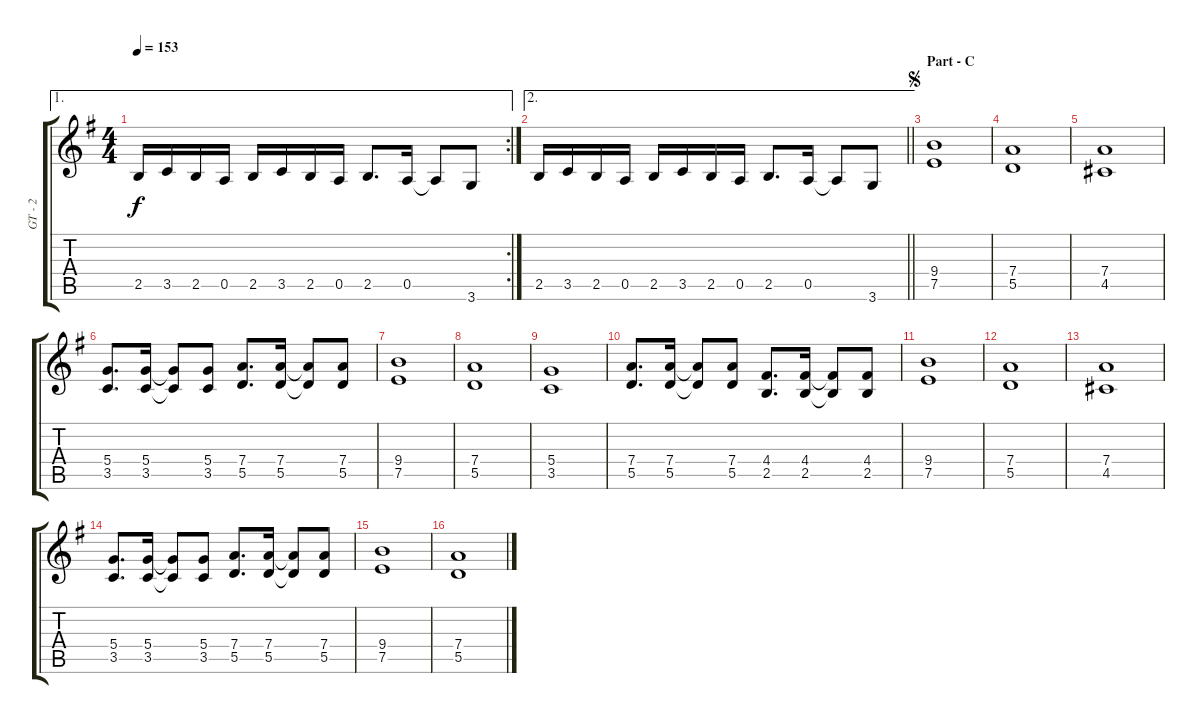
\track ("GT - 2" "GT - 2") {instrument distortionguitar}
\staff {score tabs}
\tuning (E4 B3 G3 D3 A2 E2) {hide}
\ae 1
\rc 2
\ts (4 4)
\tempo 153
\clef g2
\ks g
2.5.16{dy f} 3.5.16 2.5.16 0.5.16 2.5.16 3.5.16 2.5.16 0.5.16 2.5.8{d} 0.5.16 0.5{t}.8 3.6.8 |
\ae 2
\barLineRight lightlight
2.5.16 3.5.16 2.5.16 0.5.16 2.5.16 3.5.16 2.5.16 0.5.16 2.5.8{d} 0.5.16 0.5{t}.8 3.6.8 |
\section ("" "Part - C")
\jump segno
(9.4 7.5).1 |
(7.4 5.5).1 |
(7.4 4.5).1 |
(5.4 3.5).8{d} (5.4 3.5).16 (5.4{t} 3.5{t}).8 (5.4 3.5).8 (7.4 5.5).8{d} (7.4 5.5).16 (7.4{t} 5.5{t}).8 (7.4 5.5).8 |
(9.4 7.5).1 |
(7.4 5.5).1 |
(5.4 3.5).1 |
(7.4 5.5).8{d} (7.4 5.5).16 (7.4{t} 5.5{t}).8 (7.4 5.5).8 (4.4 2.5).8{d} (4.4 2.5).16 (4.4{t} 2.5{t}).8 (4.4 2.5).8 |
(9.4 7.5).1 |
(7.4 5.5).1 |
(7.4 4.5).1 |
(5.4 3.5).8{d} (5.4 3.5).16 (5.4{t} 3.5{t}).8 (5.4 3.5).8 (7.4 5.5).8{d} (7.4 5.5).16 (7.4{t} 5.5{t}).8 (7.4 5.5).8 |
(9.4 7.5).1 |
(7.4 5.5).1
